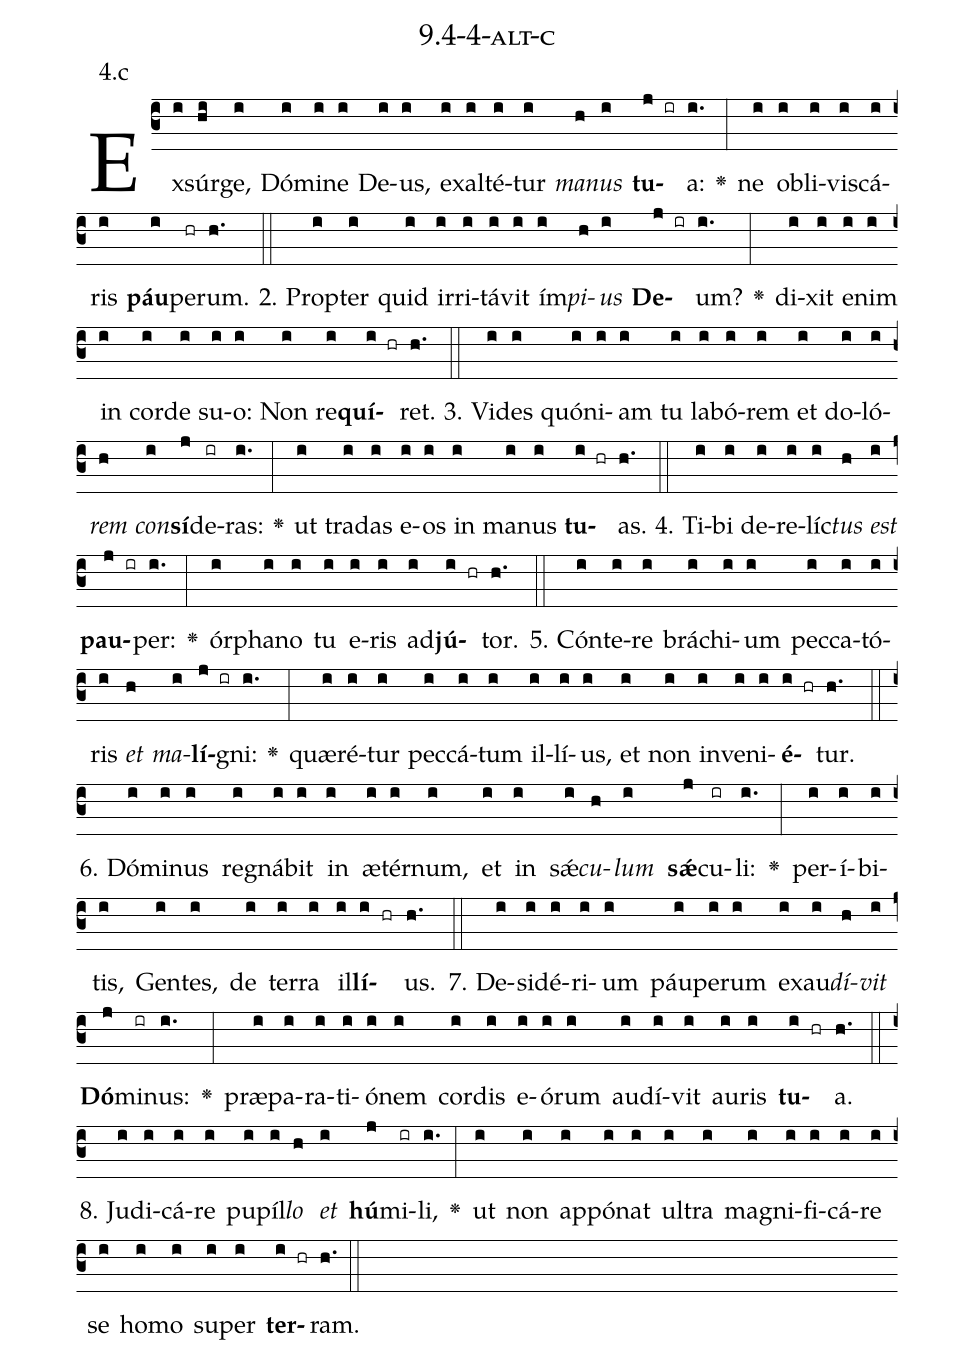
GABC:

name: 9.4-4-alt-c;
annotation: 4.c;
%%
(c3)Ex(i)súr(hi)ge,(i) Dó(i)mi(i)ne(i) De(i)us,(i) ex(i)al(i)té(i)tur(i) <i>ma</i>(h)<i>nus</i>(i) <b>tu</b>(j ir)a:(i.) <v>\greheightstar</v>(:) ne(i) ob(i)li(i)vis(i)cá(i)ris(i) <b>páu</b>(i)pe(hr)rum.(h.) (::)
2. Prop(i)ter(i) quid(i) ir(i)ri(i)tá(i)vit(i) ím(i)<i>pi</i>(h)<i>us</i>(i) <b>De</b>(j ir)um?(i.) <v>\greheightstar</v>(:) di(i)xit(i) e(i)nim(i) in(i) cor(i)de(i) su(i)o:(i) Non(i) re(i)<b>quí</b>(i hr)ret.(h.) (::)
3. Vi(i)des(i) quón(i)i(i)am(i) tu(i) la(i)bó(i)rem(i) et(i) do(i)ló(i)<i>rem</i>(h) <i>con</i>(i)<b>sí</b>(j)de(ir)ras:(i.) <v>\greheightstar</v>(:) ut(i) tra(i)das(i) e(i)os(i) in(i) ma(i)nus(i) <b>tu</b>(i hr)as.(h.) (::)
4. Ti(i)bi(i) de(i)re(i)líc(i)<i>tus</i>(h) <i>est</i>(i) <b>pau</b>(j ir)per:(i.) <v>\greheightstar</v>(:) ór(i)pha(i)no(i) tu(i) e(i)ris(i) ad(i)<b>jú</b>(i hr)tor.(h.) (::)
5. Cón(i)te(i)re(i) brá(i)chi(i)um(i) pec(i)ca(i)tó(i)ris(i) <i>et</i>(h) <i>ma</i>(i)<b>lí</b>(j ir)gni:(i.) <v>\greheightstar</v>(:) quæ(i)ré(i)tur(i) pec(i)cá(i)tum(i) il(i)lí(i)us,(i) et(i) non(i) in(i)ve(i)ni(i)<b>é</b>(i hr)tur.(h.) (::)
6. Dó(i)mi(i)nus(i) re(i)gná(i)bit(i) in(i) æ(i)tér(i)num,(i) et(i) in(i) sǽ(i)<i>cu</i>(h)<i>lum</i>(i) <b>sǽ</b>(j)cu(ir)li:(i.) <v>\greheightstar</v>(:) per(i)í(i)bi(i)tis,(i) Gen(i)tes,(i) de(i) ter(i)ra(i) il(i)<b>lí</b>(i hr)us.(h.) (::)
7. De(i)si(i)dé(i)ri(i)um(i) páu(i)pe(i)rum(i) ex(i)au(i)<i>dí</i>(h)<i>vit</i>(i) <b>Dó</b>(j)mi(ir)nus:(i.) <v>\greheightstar</v>(:) præ(i)pa(i)ra(i)ti(i)ó(i)nem(i) cor(i)dis(i) e(i)ó(i)rum(i) au(i)dí(i)vit(i) au(i)ris(i) <b>tu</b>(i hr)a.(h.) (::)
8. Ju(i)di(i)cá(i)re(i) pu(i)píl(i)<i>lo</i>(h) <i>et</i>(i) <b>hú</b>(j)mi(ir)li,(i.) <v>\greheightstar</v>(:) ut(i) non(i) ap(i)pó(i)nat(i) ul(i)tra(i) ma(i)gni(i)fi(i)cá(i)re(i) se(i) ho(i)mo(i) su(i)per(i) <b>ter</b>(i hr)ram.(h.) (::)
